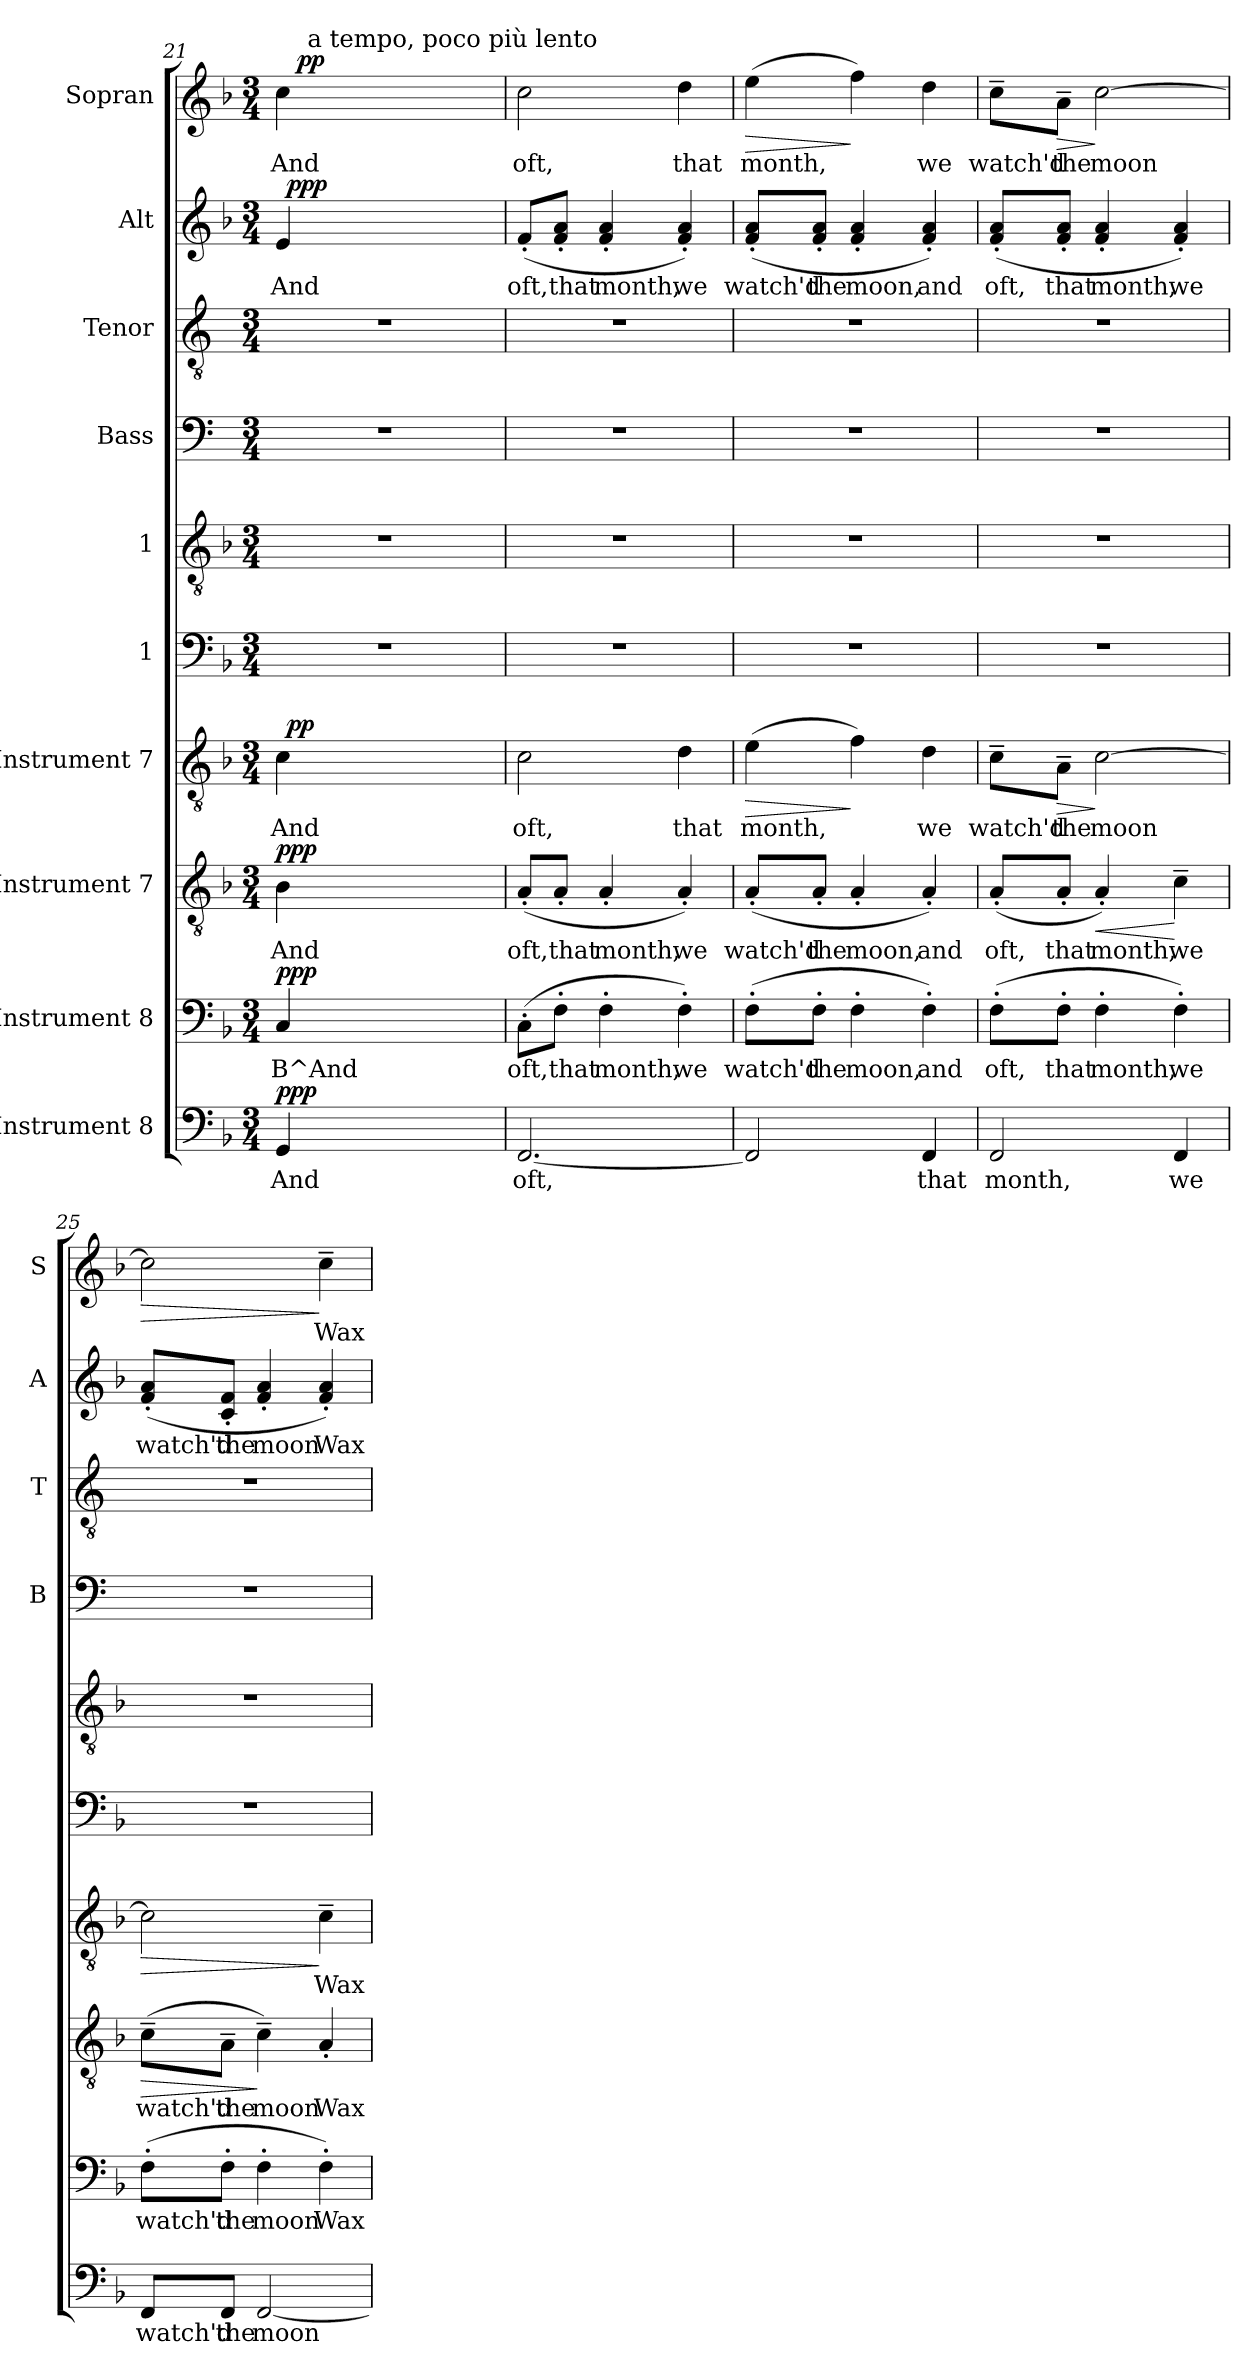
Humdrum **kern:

**kern	**text	**dynam	**kern	**text	**dynam	**kern	**text	**dynam	**kern	**text	**dynam	**kern	**kern	**kern	**kern	**kern	**text	**dynam	**kern	**text	**dynam
*part10	*part10	*part10	*part9	*part9	*part9	*part8	*part8	*part8	*part7	*part7	*part7	*part6	*part5	*part4	*part3	*part2	*part2	*part2	*part1	*part1	*part1
*staff10	*staff10	*staff10	*staff9	*staff9	*staff9	*staff8	*staff8	*staff8	*staff7	*staff7	*staff7	*staff6	*staff5	*staff4	*staff3	*staff2	*staff2	*staff2	*staff1	*staff1	*staff1
*I"Instrument 8	*	*	*I"Instrument 8	*	*	*I"Instrument 7	*	*	*I"Instrument 7	*	*	*I"1	*I"1	*I"Bass	*I"Tenor	*I"Alt	*	*	*I"Sopran	*	*
*	*	*	*	*	*	*	*	*	*	*	*	*	*	*I'B	*I'T	*I'A	*	*	*I'S	*	*
!!LO:PB:g=z
*clefF4	*	*	*clefF4	*	*	*clefGv2	*	*	*clefGv2	*	*	*clefF4	*clefGv2	*clefF4	*clefGv2	*clefG2	*	*	*clefG2	*	*
*k[b-]	*	*	*k[b-]	*	*	*k[b-]	*	*	*k[b-]	*	*	*k[b-]	*k[b-]	*k[]	*k[]	*k[b-]	*	*	*k[b-]	*	*
*F:	*	*	*F:	*	*	*F:	*	*	*F:	*	*	*F:	*F:	*C:	*C:	*F:	*	*	*F:	*	*
*M3/4	*	*	*M3/4	*	*	*M3/4	*	*	*M3/4	*	*	*M3/4	*M3/4	*M3/4	*M3/4	*M3/4	*	*	*M3/4	*	*
=21	=21	=21	=21	=21	=21	=21	=21	=21	=21	=21	=21	=21	=21	=21	=21	=21	=21	=21	=21	=21	=21
!	!LO:LY:b:cj	!LO:DY:a	!	!LO:LY:b:rj	!LO:DY:a	!	!LO:LY:b:cj	!LO:DY:a	!	!LO:LY:b:cj	!	!	!	!	!	!	!LO:LY:b:cj	!	!	!LO:LY:b:cj	!
*	*	*	*	*	*	*	*	*	*^	*	*	*	*	*	*	*^	*	*	*^	*	*
*	*	*	*	*	*	*	*	*	*	*	*	*	*	*	*	*	*	*	*	*	*	*^	*	*
4GG/	And	ppp	4C/	B^And	ppp	4B-\	And	ppp	4c\	64ryy	And	.	2.r	2.r	2.r	2.r	4e/	64ryy	And	.	4cc\	32ryy	32.ryy	And	.
!	!	!	!	!	!	!	!	!	!	!	!	!LO:DY:a	!	!	!	!	!	!	!	!LO:DY:a	!	!	!	!	!
.	.	.	.	.	.	.	.	.	.	2ryy	.	pp	.	.	.	.	.	2ryy	.	ppp	.	.	.	.	.
!	!	!	!	!	!	!	!	!	!	!	!	!	!	!	!	!	!	!	!	!	!	!	!	!	!LO:DY:a
.	.	.	.	.	.	.	.	.	.	.	.	.	.	.	.	.	.	.	.	.	.	2ryy	.	.	pp
!	!	!	!	!	!	!	!	!	!	!	!	!	!	!	!	!	!	!	!	!	!	!	!LO:TX:a:t=a tempo, poco più lento	!	!
.	.	.	.	.	.	.	.	.	.	.	.	.	.	.	.	.	.	.	.	.	.	.	2ryy	.	.
2ryy	.	.	2ryy	.	.	2ryy	.	.	2ryy	.	.	.	.	.	.	.	2ryy	.	.	.	2ryy	.	.	.	.
.	.	.	.	.	.	.	.	.	.	8...ryy	.	.	.	.	.	.	.	8...ryy	.	.	.	.	.	.	.
.	.	.	.	.	.	.	.	.	.	.	.	.	.	.	.	.	.	.	.	.	.	8..ryy	.	.	.
.	.	.	.	.	.	.	.	.	.	.	.	.	.	.	.	.	.	.	.	.	.	.	8ryy	.	.
.	.	.	.	.	.	.	.	.	.	.	.	.	.	.	.	.	.	.	.	.	.	.	16ryy	.	.
.	.	.	.	.	.	.	.	.	.	.	.	.	.	.	.	.	.	.	.	.	.	.	64ryy	.	.
=22	=22	=22	=22	=22	=22	=22	=22	=22	=22	=22	=22	=22	=22	=22	=22	=22	=22	=22	=22	=22	=22	=22	=22	=22	=22
!	!	!	!	!	!	!	!	!	!	!	!	!	!	!	!	!	!	!	!	!	!LO:TX:a:i:t=dolcissimo	!	!	!	!
!	!	!	!	!	!	!	!	!	!LO:TX:a:i:t=dolcissimo	!	!	!	!	!	!	!	!	!	!	!	!	!	!	!	!
!	!LO:LY:b:cj	!	!	!LO:LY:b:rj	!	!	!LO:LY:b:cj	!	!	!	!LO:LY:b:cj	!	!	!	!	!	!	!	!LO:LY:b:cj	!	!	!	!	!LO:LY:b:cj	!
*	*	*	*	*	*	*	*	*	*	*	*	*	*	*	*	*	*v	*v	*	*	*	*	*	*	*
*	*	*	*	*	*	*	*	*	*v	*v	*	*	*	*	*	*	*	*	*	*v	*v	*v	*	*
[<2.FF/	oft,	.	(>8C'>\L	oft,	.	(<8A'</L	oft,	.	2c\	oft,	.	2.r	2.r	2.r	2.r	(<8f'</L	oft,	.	2cc\	oft,	.
!	!	!	!	!LO:LY:b:rj	!	!	!LO:LY:b:cj	!	!	!	!	!	!	!	!	!	!LO:LY:b:cj	!	!	!	!
.	.	.	8F'>\J	that	.	8A'</J	that	.	.	.	.	.	.	.	.	8a/'< 8f/'<J	that	.	.	.	.
!	!	!	!	!LO:LY:b:rj	!	!	!LO:LY:b:cj	!	!	!	!	!	!	!	!	!	!LO:LY:b:cj	!	!	!	!
.	.	.	4F'>\	month,	.	4A'</	month,	.	.	.	.	.	.	.	.	4a/'< 4f/'<	month,	.	.	.	.
!	!	!	!	!LO:LY:b:rj	!	!	!LO:LY:b:cj	!	!	!LO:LY:b:cj	!	!	!	!	!	!	!LO:LY:b:cj	!	!	!LO:LY:b:cj	!
.	.	.	4F'>\)	we	.	4A'</)	we	.	4d\	that	.	.	.	.	.	4a/'< 4f/'<)	we	.	4dd\	that	.
=23	=23	=23	=23	=23	=23	=23	=23	=23	=23	=23	=23	=23	=23	=23	=23	=23	=23	=23	=23	=23	=23
!	!LO:LY:b:cj	!	!	!LO:LY:b:rj	!	!	!LO:LY:b:cj	!	!	!LO:LY:b:cj	!LO:HP:b	!	!	!	!	!	!LO:LY:b:cj	!	!	!LO:LY:b:cj	!LO:HP:b
2FF/]	.	.	(>8F'>\L	watch'd	.	(<8A'</L	watch'd	.	(>4e\	month,	>	2.r	2.r	2.r	2.r	(<8a/'< 8f/'<L	watch'd	.	(>4ee\	month,	>
!	!	!	!	!LO:LY:b:rj	!	!	!LO:LY:b:cj	!	!	!	!	!	!	!	!	!	!LO:LY:b:cj	!	!	!	!
.	.	.	8F'>\J	the	.	8A'</J	the	.	.	.	.	.	.	.	.	8a/'< 8f/'<J	the	.	.	.	.
!	!	!	!	!LO:LY:b:rj	!	!	!LO:LY:b:cj	!	!	!LO:LY:b:cj	!	!	!	!	!	!	!LO:LY:b:cj	!	!	!LO:LY:b:cj	!
.	.	.	4F'>\	moon,	.	4A'</	moon,	.	4f\)	.	]	.	.	.	.	4a/'< 4f/'<	moon,	.	4ff\)	.	]
!	!LO:LY:b:cj	!	!	!LO:LY:b:rj	!	!	!LO:LY:b:cj	!	!	!LO:LY:b:cj	!	!	!	!	!	!	!LO:LY:b:cj	!	!	!LO:LY:b:cj	!
4FF/	that	.	4F'>\)	and	.	4A'</)	and	.	4d\	we	.	.	.	.	.	4a/'< 4f/'<)	and	.	4dd\	we	.
=24	=24	=24	=24	=24	=24	=24	=24	=24	=24	=24	=24	=24	=24	=24	=24	=24	=24	=24	=24	=24	=24
!	!LO:LY:b:cj	!	!	!LO:LY:b:rj	!	!	!LO:LY:b:cj	!	!	!LO:LY:b:cj	!	!	!	!	!	!	!LO:LY:b:cj	!	!	!LO:LY:b:cj	!
2FF/	month,	.	(>8F'>\L	oft,	.	(<8A'</L	oft,	.	8c~>\L	watch'd	.	2.r	2.r	2.r	2.r	(<8a/'< 8f/'<L	oft,	.	8cc~>\L	watch'd	.
!	!	!	!	!LO:LY:b:rj	!	!	!LO:LY:b:cj	!	!	!LO:LY:b:cj	!LO:HP:b	!	!	!	!	!	!LO:LY:b:cj	!	!	!LO:LY:b:cj	!LO:HP:b
.	.	.	8F'>\J	that	.	8A'</J	that	.	8A~>\J	the	>	.	.	.	.	8a/'< 8f/'<J	that	.	8a~>\J	the	>
!	!	!	!	!LO:LY:b:rj	!	!	!LO:LY:b:cj	!LO:HP:b	!	!LO:LY:b:cj	!	!	!	!	!	!	!LO:LY:b:cj	!	!	!LO:LY:b:cj	!
.	.	.	4F'>\	month,	.	4A'</)	month,	<	[>2c\	moon	]	.	.	.	.	4a/'< 4f/'<	month,	.	[>2cc\	moon	]
!	!LO:LY:b:cj	!	!	!LO:LY:b:rj	!	!	!LO:LY:b:cj	!	!	!	!	!	!	!	!	!	!LO:LY:b:cj	!	!	!	!
4FF/	we	.	4F'>\)	we	.	4c~>\	we	[	.	.	.	.	.	.	.	4a/'< 4f/'<)	we	.	.	.	.
!!LO:PB:g=z
=25	=25	=25	=25	=25	=25	=25	=25	=25	=25	=25	=25	=25	=25	=25	=25	=25	=25	=25	=25	=25	=25
!	!LO:LY:b:cj	!	!	!LO:LY:b:rj	!	!	!LO:LY:b:cj	!LO:HP:b	!	!LO:LY:b:cj	!LO:HP:b	!	!	!	!	!	!LO:LY:b:cj	!	!	!LO:LY:b:cj	!LO:HP:b
8FF/L	watch'd	.	(>8F'>\L	watch'd	.	(>8c~>\L	watch'd	>	2c\]	.	>	2.r	2.r	2.r	2.r	(<8a/'< 8f/'<L	watch'd	.	2cc\]	.	>
!	!LO:LY:b:cj	!	!	!LO:LY:b:rj	!	!	!LO:LY:b:cj	!	!	!	!	!	!	!	!	!	!LO:LY:b:cj	!	!	!	!
8FF/J	the	.	8F'>\J	the	.	8A~>\J	the	.	.	.	.	.	.	.	.	8f/'< 8c/'<J	the	.	.	.	.
!	!LO:LY:b:cj	!	!	!LO:LY:b:rj	!	!	!LO:LY:b:cj	!	!	!	!	!	!	!	!	!	!LO:LY:b:cj	!	!	!	!
[<2FF/	moon	.	4F'>\	moon	.	4c~>\)	moon	]	.	.	.	.	.	.	.	4a/'< 4f/'<	moon	.	.	.	.
!	!	!	!	!LO:LY:b:rj	!	!	!LO:LY:b:cj	!	!	!LO:LY:b:cj	!	!	!	!	!	!	!LO:LY:b:cj	!	!	!LO:LY:b:cj	!
.	.	.	4F'>\)	Wax	.	4A'</	Wax	.	4c~>\	Wax	]	.	.	.	.	4a/'< 4f/'<)	Wax	.	4cc~>\	Wax	]
=	=	=	=	=	=	=	=	=	=	=	=	=	=	=	=	=	=	=	=	=	=
*-	*-	*-	*-	*-	*-	*-	*-	*-	*-	*-	*-	*-	*-	*-	*-	*-	*-	*-	*-	*-	*-
